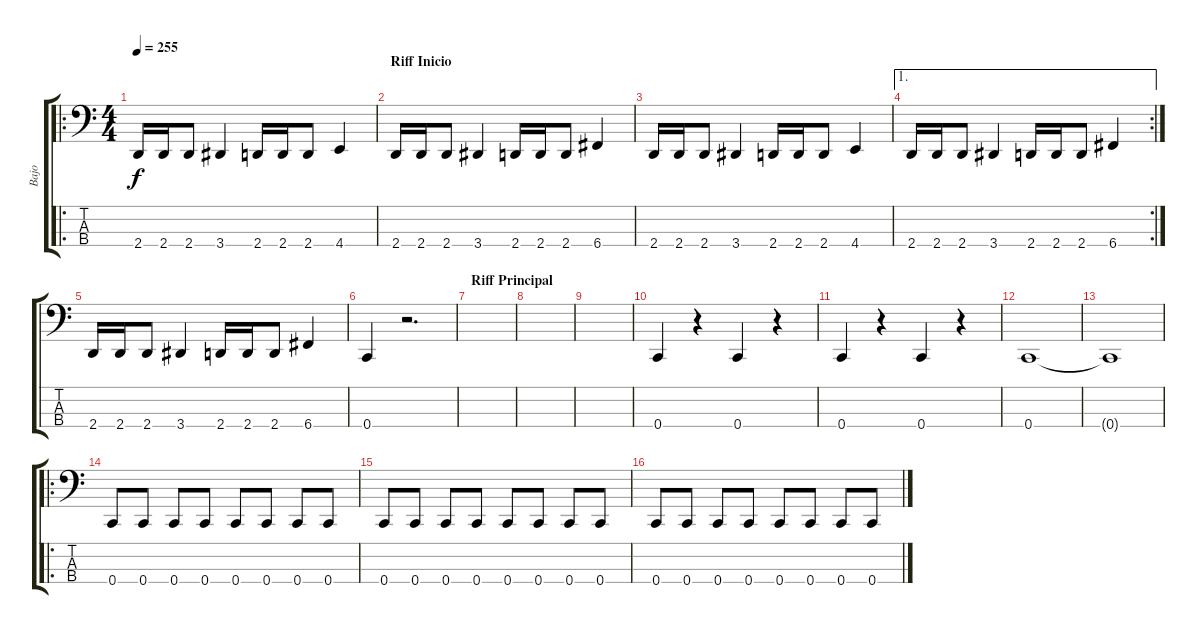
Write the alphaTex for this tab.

\track ("Bajo" "Bajo") {instrument electricbasspick}
\staff {score tabs}
\tuning (Eb2 Bb1 F1 C1) {hide}
\ro
\ts (4 4)
\tempo 255
\clef f4
\ks c
2.4.16{dy f instrument electricbasspick} 2.4.16 2.4.8 3.4.4 2.4.16 2.4.16 2.4.8 4.4.4 |
\section ("" "Riff Inicio")
2.4.16 2.4.16 2.4.8 3.4.4 2.4.16 2.4.16 2.4.8 6.4.4 |
2.4.16 2.4.16 2.4.8 3.4.4 2.4.16 2.4.16 2.4.8 4.4.4 |
\ae 1
\rc 2
2.4.16 2.4.16 2.4.8 3.4.4 2.4.16 2.4.16 2.4.8 6.4.4 |
2.4.16 2.4.16 2.4.8 3.4.4 2.4.16 2.4.16 2.4.8 6.4.4 |
0.4.4 r.2{d} |
\section ("" "Riff Principal")
|
|
|
0.4.4 r.4 0.4.4 r.4 |
0.4.4 r.4 0.4.4 r.4 |
0.4.1 |
0.4{t}.1 |
\ro
0.4.8 0.4.8 0.4.8 0.4.8 0.4.8 0.4.8 0.4.8 0.4.8 |
0.4.8 0.4.8 0.4.8 0.4.8 0.4.8 0.4.8 0.4.8 0.4.8 |
0.4.8 0.4.8 0.4.8 0.4.8 0.4.8 0.4.8 0.4.8 0.4.8
